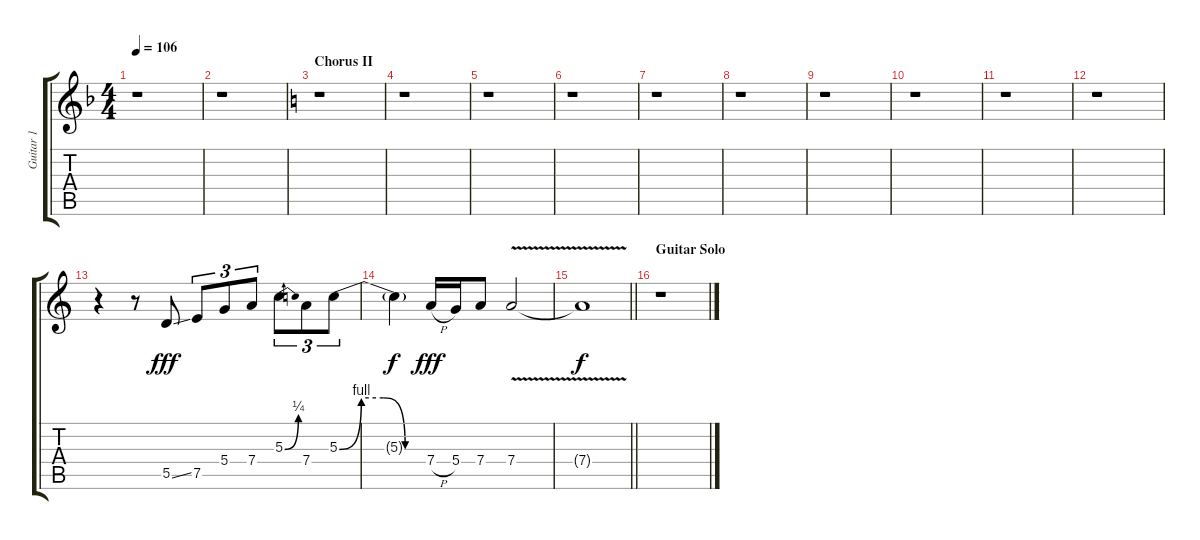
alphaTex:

\track ("Guitar 1" "Guitar 1") {instrument distortionguitar}
\staff {score tabs}
\tuning (E4 B3 G3 D3 A2 E2) {hide}
\ts (4 4)
\tempo 106
\clef g2
\ks f
r.1{dy f} |
r.1 |
\section ("" "Chorus II")
\ks c
r.1 |
r.1 |
r.1 |
r.1 |
r.1 |
r.1 |
r.1 |
r.1 |
r.1 |
r.1 |
r.4{volume 16} r.8 5.5{ss}.8{dy fff} 7.5.8{tu (3 2)} 5.4.8{tu (3 2)} 7.4.8{tu (3 2)} 5.3{be (bend 0 0 60 1)}.8{tu (3 2)} 7.4.8{tu (3 2)} 5.3{be (custom 0 0 15 4 30 4 45 0 60 0)}.8{tu (3 2)} |
5.3{t}.4{dy f} 7.4{h}.16{dy fff} 5.4.16 7.4.8 7.4{v}.2 |
\barLineRight lightlight
7.4{t}.1{dy f} |
\section ("" "Guitar Solo")
r.1
